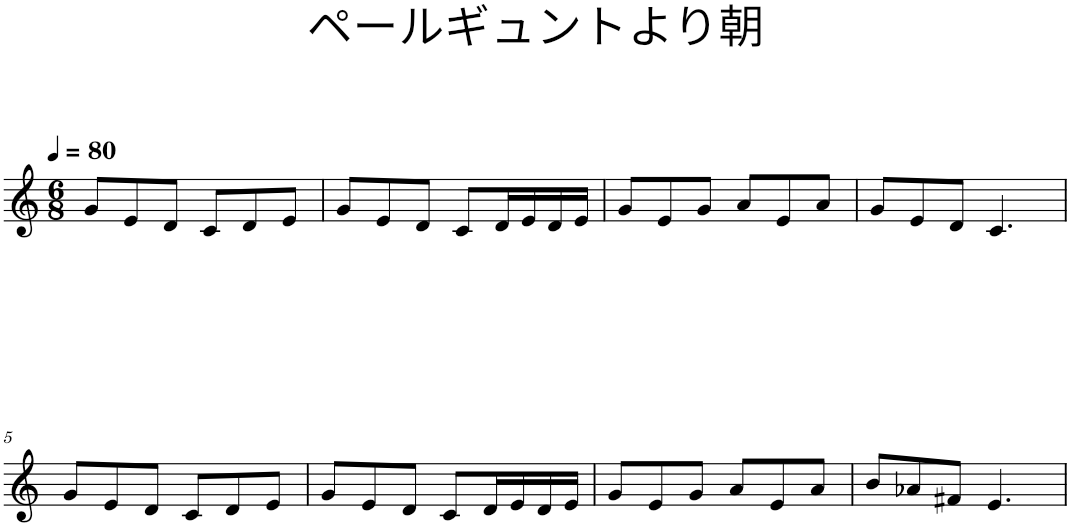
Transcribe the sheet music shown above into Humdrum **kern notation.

**kern
*part1
*staff1
*I"Piano
*I'Pno.
*clefG2
*k[]
*M6/8
*MM80
=1
8g/L
8e/
8d/J
8c/L
8d/
8e/J
=2
8g/L
8e/
8d/J
8c/L
16d/L
16e/
16d/
16e/JJ
=3
8g/L
8e/
8g/J
8a/L
8e/
8a/J
=4
8g/L
8e/
8d/J
4.c/
!!LO:LB:g=z
=5
8g/L
8e/
8d/J
8c/L
8d/
8e/J
=6
8g/L
8e/
8d/J
8c/L
16d/L
16e/
16d/
16e/JJ
=7
8g/L
8e/
8g/J
8a/L
8e/
8a/J
=8
8b/L
8a-X/
8f#X/J
4.e/
=
*-
